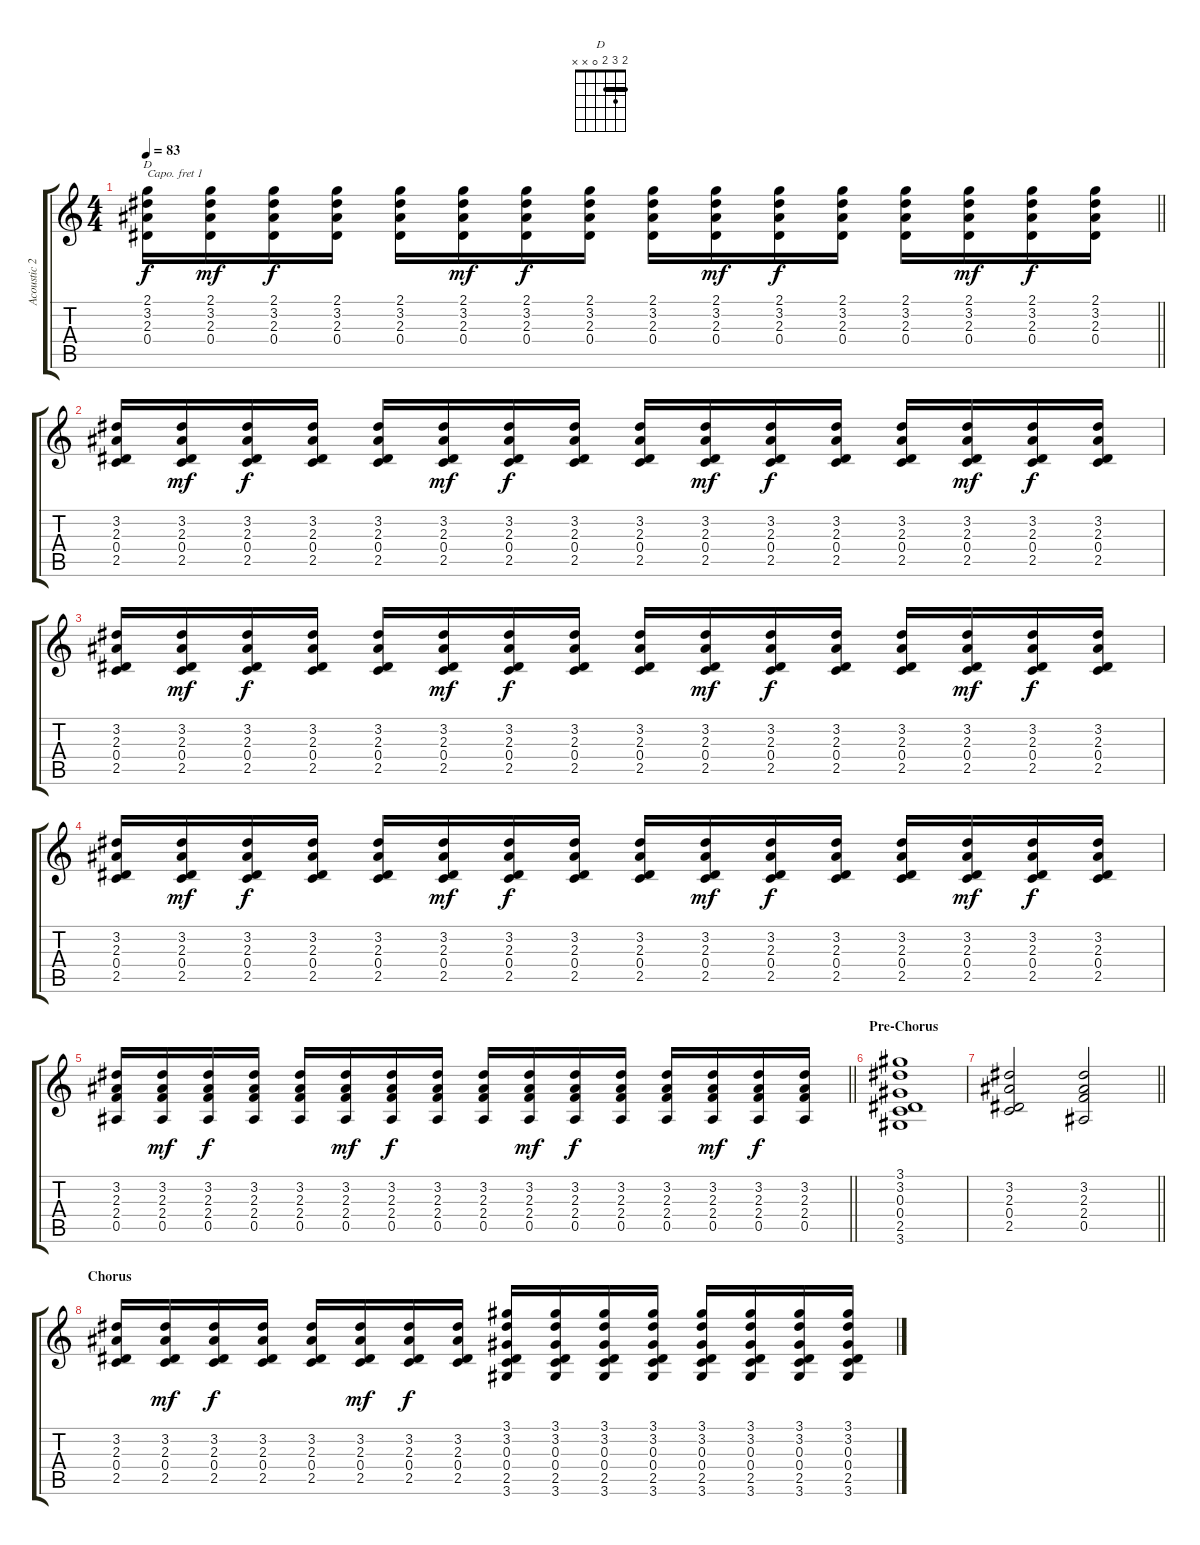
\track ("Acoustic 2" "Acoustic 2") {instrument acousticguitarsteel}
\staff {score tabs}
\capo 1
\tuning (E4 B3 G3 D3 A2 E2) {hide}
\chord ("D" 2 3 2 0 x x) {barre 2}
\ts (4 4)
\tempo 83
\clef g2
\barLineRight lightlight
\ks c
(2.1 3.2 2.3 0.4).16{ch "D" dy f} (2.1 3.2 2.3 0.4).16{dy mf} (2.1 3.2 2.3 0.4).16{dy f} (2.1 3.2 2.3 0.4).16 (2.1 3.2 2.3 0.4).16 (2.1 3.2 2.3 0.4).16{dy mf} (2.1 3.2 2.3 0.4).16{dy f} (2.1 3.2 2.3 0.4).16 (2.1 3.2 2.3 0.4).16 (2.1 3.2 2.3 0.4).16{dy mf} (2.1 3.2 2.3 0.4).16{dy f} (2.1 3.2 2.3 0.4).16 (2.1 3.2 2.3 0.4).16 (2.1 3.2 2.3 0.4).16{dy mf} (2.1 3.2 2.3 0.4).16{dy f} (2.1 3.2 2.3 0.4).16 |
(3.2 2.3 0.4 2.5).16 (3.2 2.3 0.4 2.5).16{dy mf} (3.2 2.3 0.4 2.5).16{dy f} (3.2 2.3 0.4 2.5).16 (3.2 2.3 0.4 2.5).16 (3.2 2.3 0.4 2.5).16{dy mf} (3.2 2.3 0.4 2.5).16{dy f} (3.2 2.3 0.4 2.5).16 (3.2 2.3 0.4 2.5).16 (3.2 2.3 0.4 2.5).16{dy mf} (3.2 2.3 0.4 2.5).16{dy f} (3.2 2.3 0.4 2.5).16 (3.2 2.3 0.4 2.5).16 (3.2 2.3 0.4 2.5).16{dy mf} (3.2 2.3 0.4 2.5).16{dy f} (3.2 2.3 0.4 2.5).16 |
(3.2 2.3 0.4 2.5).16 (3.2 2.3 0.4 2.5).16{dy mf} (3.2 2.3 0.4 2.5).16{dy f} (3.2 2.3 0.4 2.5).16 (3.2 2.3 0.4 2.5).16 (3.2 2.3 0.4 2.5).16{dy mf} (3.2 2.3 0.4 2.5).16{dy f} (3.2 2.3 0.4 2.5).16 (3.2 2.3 0.4 2.5).16 (3.2 2.3 0.4 2.5).16{dy mf} (3.2 2.3 0.4 2.5).16{dy f} (3.2 2.3 0.4 2.5).16 (3.2 2.3 0.4 2.5).16 (3.2 2.3 0.4 2.5).16{dy mf} (3.2 2.3 0.4 2.5).16{dy f} (3.2 2.3 0.4 2.5).16 |
(3.2 2.3 0.4 2.5).16 (3.2 2.3 0.4 2.5).16{dy mf} (3.2 2.3 0.4 2.5).16{dy f} (3.2 2.3 0.4 2.5).16 (3.2 2.3 0.4 2.5).16 (3.2 2.3 0.4 2.5).16{dy mf} (3.2 2.3 0.4 2.5).16{dy f} (3.2 2.3 0.4 2.5).16 (3.2 2.3 0.4 2.5).16 (3.2 2.3 0.4 2.5).16{dy mf} (3.2 2.3 0.4 2.5).16{dy f} (3.2 2.3 0.4 2.5).16 (3.2 2.3 0.4 2.5).16 (3.2 2.3 0.4 2.5).16{dy mf} (3.2 2.3 0.4 2.5).16{dy f} (3.2 2.3 0.4 2.5).16 |
\barLineRight lightlight
(3.2 2.3 2.4 0.5).16 (3.2 2.3 2.4 0.5).16{dy mf} (3.2 2.3 2.4 0.5).16{dy f} (3.2 2.3 2.4 0.5).16 (3.2 2.3 2.4 0.5).16 (3.2 2.3 2.4 0.5).16{dy mf} (3.2 2.3 2.4 0.5).16{dy f} (3.2 2.3 2.4 0.5).16 (3.2 2.3 2.4 0.5).16 (3.2 2.3 2.4 0.5).16{dy mf} (3.2 2.3 2.4 0.5).16{dy f} (3.2 2.3 2.4 0.5).16 (3.2 2.3 2.4 0.5).16 (3.2 2.3 2.4 0.5).16{dy mf} (3.2 2.3 2.4 0.5).16{dy f} (3.2 2.3 2.4 0.5).16 |
\section ("" "Pre-Chorus")
(3.1 3.2 0.3 0.4 2.5 3.6).1 |
\barLineRight lightlight
(3.2 2.3 0.4 2.5).2 (3.2 2.3 2.4 0.5).2 |
\section ("" "Chorus")
(3.2 2.3 0.4 2.5).16 (3.2 2.3 0.4 2.5).16{dy mf} (3.2 2.3 0.4 2.5).16{dy f} (3.2 2.3 0.4 2.5).16 (3.2 2.3 0.4 2.5).16 (3.2 2.3 0.4 2.5).16{dy mf} (3.2 2.3 0.4 2.5).16{dy f} (3.2 2.3 0.4 2.5).16 (3.1 3.2 0.3 0.4 2.5 3.6).16 (3.1 3.2 0.3 0.4 2.5 3.6).16 (3.1 3.2 0.3 0.4 2.5 3.6).16 (3.1 3.2 0.3 0.4 2.5 3.6).16 (3.1 3.2 0.3 0.4 2.5 3.6).16 (3.1 3.2 0.3 0.4 2.5 3.6).16 (3.1 3.2 0.3 0.4 2.5 3.6).16 (3.1 3.2 0.3 0.4 2.5 3.6).16
